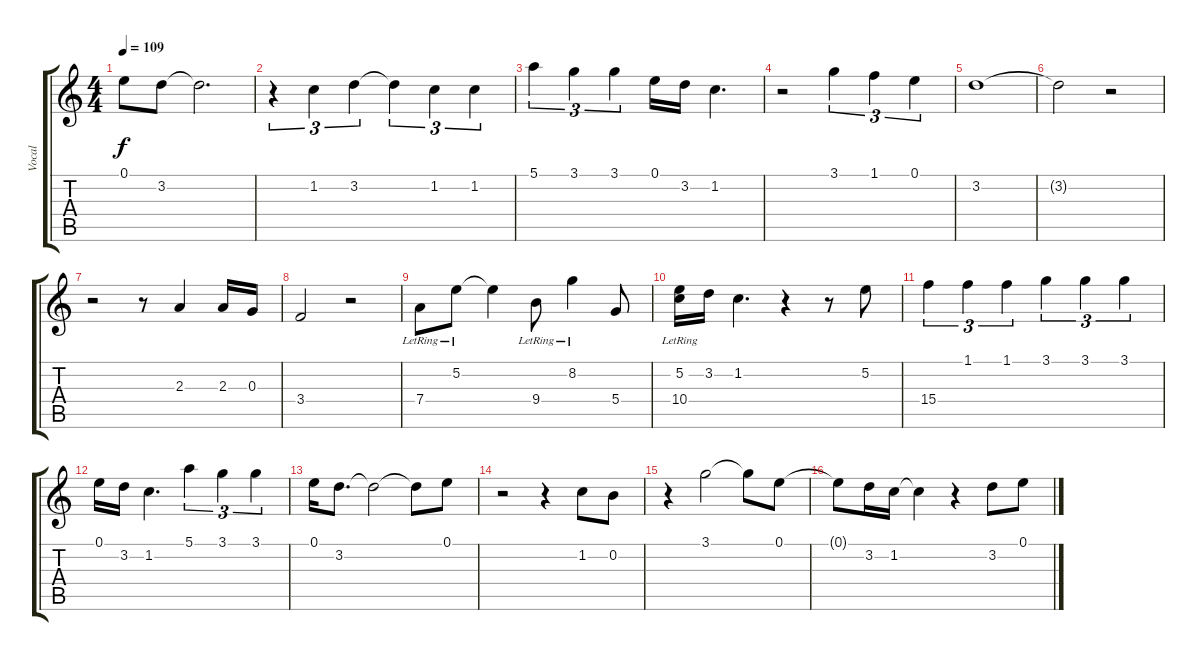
\track ("Vocal" "Vocal") {instrument lead6voice}
\staff {score tabs}
\tuning (E5 B4 G4 D4 A3 E3) {hide}
\ts (4 4)
\tempo 109
\clef g2
\ks c
0.1{t}.8{dy f} 3.2.8 3.2{t}.2{d} |
r.4{tu (3 2)} 1.2.4{tu (3 2)} 3.2.4{tu (3 2)} 3.2{t}.4{tu (3 2)} 1.2.4{tu (3 2)} 1.2.4{tu (3 2)} |
5.1.4{tu (3 2)} 3.1.4{tu (3 2)} 3.1.4{tu (3 2)} 0.1.16 3.2.16 1.2.4{d} |
r.2 3.1.4{tu (3 2)} 1.1.4{tu (3 2)} 0.1.4{tu (3 2)} |
3.2.1 |
3.2{t}.2 r.2 |
r.2 r.8 2.3.4 2.3.16 0.3.16 |
3.4.2 r.2 |
7.4{lr}.8 5.2{lr}.8 5.2{t}.4 9.4{lr}.8 8.2{lr}.4 5.4.8 |
(5.2 10.4{lr}).16 3.2.16 1.2.4{d} r.4 r.8 5.2.8 |
15.4.4{tu (3 2)} 1.1.4{tu (3 2)} 1.1.4{tu (3 2)} 3.1.4{tu (3 2)} 3.1.4{tu (3 2)} 3.1.4{tu (3 2)} |
0.1.16 3.2.16 1.2.4{d} 5.1.4{tu (3 2)} 3.1.4{tu (3 2)} 3.1.4{tu (3 2)} |
0.1.16 3.2.8{d} 3.2{t}.2 3.2{t}.8 0.1.8 |
r.2 r.4 1.2.8 0.2.8 |
r.4 3.1.2 3.1{t}.8 0.1.8 |
0.1{t}.8 3.2.16 1.2.16 1.2{t}.4 r.4 3.2.8 0.1.8
